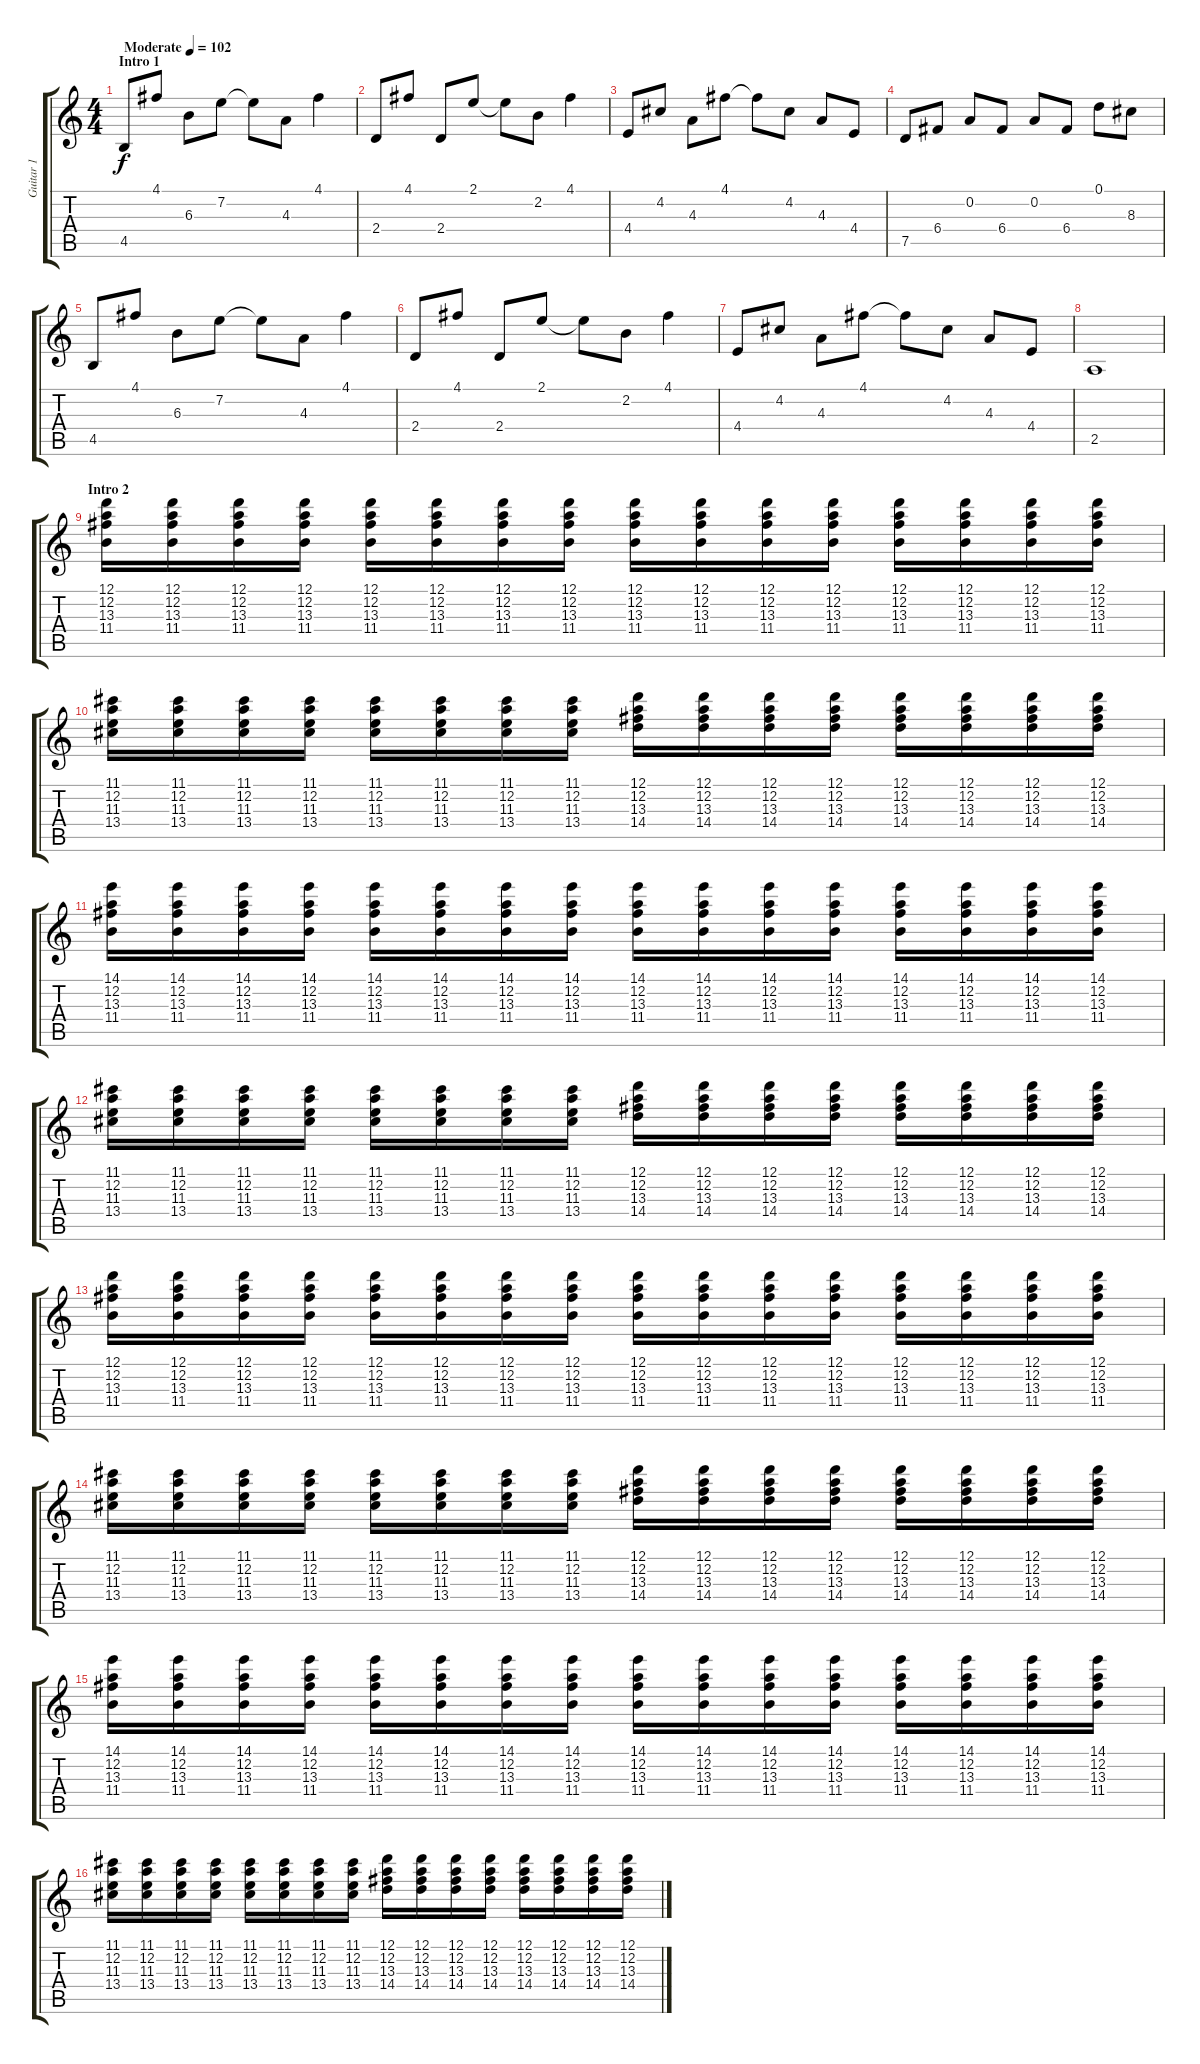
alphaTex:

\track ("Guitar 1" "Guitar 1") {instrument distortionguitar}
\staff {score tabs}
\tuning (D4 A3 F3 C3 G2 D2) {hide}
\ts (4 4)
\section ("" "Intro 1")
\tempo (102 "Moderate")
\clef g2
\ks c
4.5.8{dy f instrument distortionguitar} 4.1.8 6.3.8 7.2.8 7.2{t}.8 4.3.8 4.1.4 |
2.4.8 4.1.8 2.4.8 2.1.8 2.1{t}.8 2.2.8 4.1.4 |
4.4.8 4.2.8 4.3.8 4.1.8 4.1{t}.8 4.2.8 4.3.8 4.4.8 |
7.5.8 6.4.8 0.2.8 6.4.8 0.2.8 6.4.8 0.1.8 8.3.8 |
4.5.8 4.1.8 6.3.8 7.2.8 7.2{t}.8 4.3.8 4.1.4 |
2.4.8 4.1.8 2.4.8 2.1.8 2.1{t}.8 2.2.8 4.1.4 |
4.4.8 4.2.8 4.3.8 4.1.8 4.1{t}.8 4.2.8 4.3.8 4.4.8 |
2.5.1 |
\section ("" "Intro 2")
(12.1 12.2 13.3 11.4).16 (12.1 12.2 13.3 11.4).16 (12.1 12.2 13.3 11.4).16 (12.1 12.2 13.3 11.4).16 (12.1 12.2 13.3 11.4).16 (12.1 12.2 13.3 11.4).16 (12.1 12.2 13.3 11.4).16 (12.1 12.2 13.3 11.4).16 (12.1 12.2 13.3 11.4).16 (12.1 12.2 13.3 11.4).16 (12.1 12.2 13.3 11.4).16 (12.1 12.2 13.3 11.4).16 (12.1 12.2 13.3 11.4).16 (12.1 12.2 13.3 11.4).16 (12.1 12.2 13.3 11.4).16 (12.1 12.2 13.3 11.4).16 |
(11.1 12.2 11.3 13.4).16 (11.1 12.2 11.3 13.4).16 (11.1 12.2 11.3 13.4).16 (11.1 12.2 11.3 13.4).16 (11.1 12.2 11.3 13.4).16 (11.1 12.2 11.3 13.4).16 (11.1 12.2 11.3 13.4).16 (11.1 12.2 11.3 13.4).16 (12.1 12.2 13.3 14.4).16 (12.1 12.2 13.3 14.4).16 (12.1 12.2 13.3 14.4).16 (12.1 12.2 13.3 14.4).16 (12.1 12.2 13.3 14.4).16 (12.1 12.2 13.3 14.4).16 (12.1 12.2 13.3 14.4).16 (12.1 12.2 13.3 14.4).16 |
(14.1 12.2 13.3 11.4).16 (14.1 12.2 13.3 11.4).16 (14.1 12.2 13.3 11.4).16 (14.1 12.2 13.3 11.4).16 (14.1 12.2 13.3 11.4).16 (14.1 12.2 13.3 11.4).16 (14.1 12.2 13.3 11.4).16 (14.1 12.2 13.3 11.4).16 (14.1 12.2 13.3 11.4).16 (14.1 12.2 13.3 11.4).16 (14.1 12.2 13.3 11.4).16 (14.1 12.2 13.3 11.4).16 (14.1 12.2 13.3 11.4).16 (14.1 12.2 13.3 11.4).16 (14.1 12.2 13.3 11.4).16 (14.1 12.2 13.3 11.4).16 |
(11.1 12.2 11.3 13.4).16 (11.1 12.2 11.3 13.4).16 (11.1 12.2 11.3 13.4).16 (11.1 12.2 11.3 13.4).16 (11.1 12.2 11.3 13.4).16 (11.1 12.2 11.3 13.4).16 (11.1 12.2 11.3 13.4).16 (11.1 12.2 11.3 13.4).16 (12.1 12.2 13.3 14.4).16 (12.1 12.2 13.3 14.4).16 (12.1 12.2 13.3 14.4).16 (12.1 12.2 13.3 14.4).16 (12.1 12.2 13.3 14.4).16 (12.1 12.2 13.3 14.4).16 (12.1 12.2 13.3 14.4).16 (12.1 12.2 13.3 14.4).16 |
(12.1 12.2 13.3 11.4).16 (12.1 12.2 13.3 11.4).16 (12.1 12.2 13.3 11.4).16 (12.1 12.2 13.3 11.4).16 (12.1 12.2 13.3 11.4).16 (12.1 12.2 13.3 11.4).16 (12.1 12.2 13.3 11.4).16 (12.1 12.2 13.3 11.4).16 (12.1 12.2 13.3 11.4).16 (12.1 12.2 13.3 11.4).16 (12.1 12.2 13.3 11.4).16 (12.1 12.2 13.3 11.4).16 (12.1 12.2 13.3 11.4).16 (12.1 12.2 13.3 11.4).16 (12.1 12.2 13.3 11.4).16 (12.1 12.2 13.3 11.4).16 |
(11.1 12.2 11.3 13.4).16 (11.1 12.2 11.3 13.4).16 (11.1 12.2 11.3 13.4).16 (11.1 12.2 11.3 13.4).16 (11.1 12.2 11.3 13.4).16 (11.1 12.2 11.3 13.4).16 (11.1 12.2 11.3 13.4).16 (11.1 12.2 11.3 13.4).16 (12.1 12.2 13.3 14.4).16 (12.1 12.2 13.3 14.4).16 (12.1 12.2 13.3 14.4).16 (12.1 12.2 13.3 14.4).16 (12.1 12.2 13.3 14.4).16 (12.1 12.2 13.3 14.4).16 (12.1 12.2 13.3 14.4).16 (12.1 12.2 13.3 14.4).16 |
(14.1 12.2 13.3 11.4).16 (14.1 12.2 13.3 11.4).16 (14.1 12.2 13.3 11.4).16 (14.1 12.2 13.3 11.4).16 (14.1 12.2 13.3 11.4).16 (14.1 12.2 13.3 11.4).16 (14.1 12.2 13.3 11.4).16 (14.1 12.2 13.3 11.4).16 (14.1 12.2 13.3 11.4).16 (14.1 12.2 13.3 11.4).16 (14.1 12.2 13.3 11.4).16 (14.1 12.2 13.3 11.4).16 (14.1 12.2 13.3 11.4).16 (14.1 12.2 13.3 11.4).16 (14.1 12.2 13.3 11.4).16 (14.1 12.2 13.3 11.4).16 |
(11.1 12.2 11.3 13.4).16 (11.1 12.2 11.3 13.4).16 (11.1 12.2 11.3 13.4).16 (11.1 12.2 11.3 13.4).16 (11.1 12.2 11.3 13.4).16 (11.1 12.2 11.3 13.4).16 (11.1 12.2 11.3 13.4).16 (11.1 12.2 11.3 13.4).16 (12.1 12.2 13.3 14.4).16 (12.1 12.2 13.3 14.4).16 (12.1 12.2 13.3 14.4).16 (12.1 12.2 13.3 14.4).16 (12.1 12.2 13.3 14.4).16 (12.1 12.2 13.3 14.4).16 (12.1 12.2 13.3 14.4).16 (12.1 12.2 13.3 14.4).16
